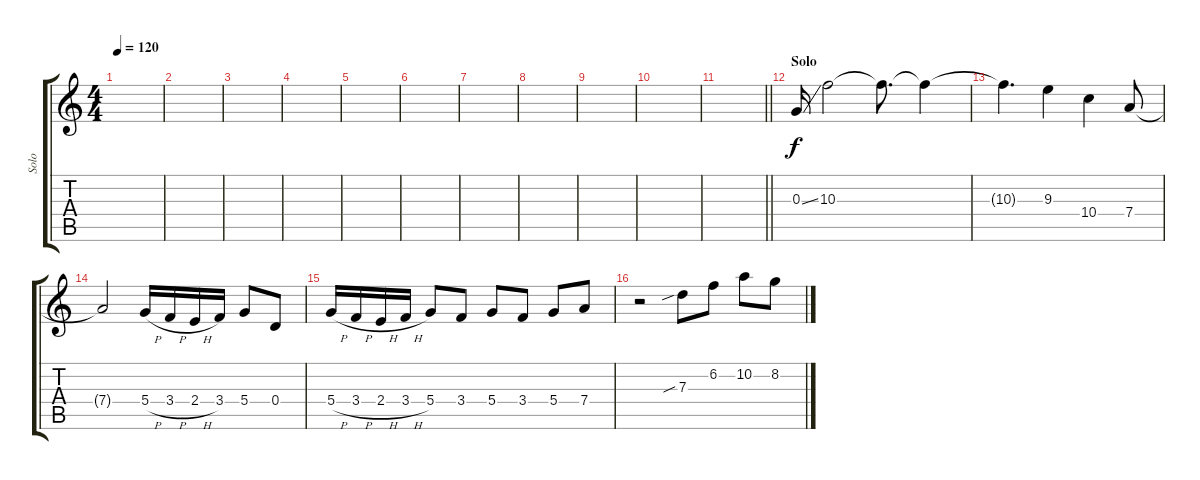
\track ("Solo" "Solo") {solo instrument overdrivenguitar}
\staff {score tabs}
\tuning (E4 B3 G3 D3 A2 E2) {hide}
\ts (4 4)
\tempo 120
\clef g2
\ks c
|
|
|
|
|
|
|
|
|
|
\barLineRight lightlight
|
\section ("" "Solo")
0.3{ss}.16 10.3.2 10.3{t}.8{d} 10.3{t}.4 |
10.3{t}.4{d} 9.3.4 10.4.4 7.4.8 |
7.4{t}.2 5.4{h}.16 3.4{h}.16 2.4{h}.16 3.4.16 5.4.8 0.4.8 |
5.4{h}.16 3.4{h}.16 2.4{h}.16 3.4{h}.16 5.4.8 3.4.8 5.4.8 3.4.8 5.4.8 7.4.8 |
r.2 7.3{sib}.8 6.2.8 10.2.8 8.2.8
